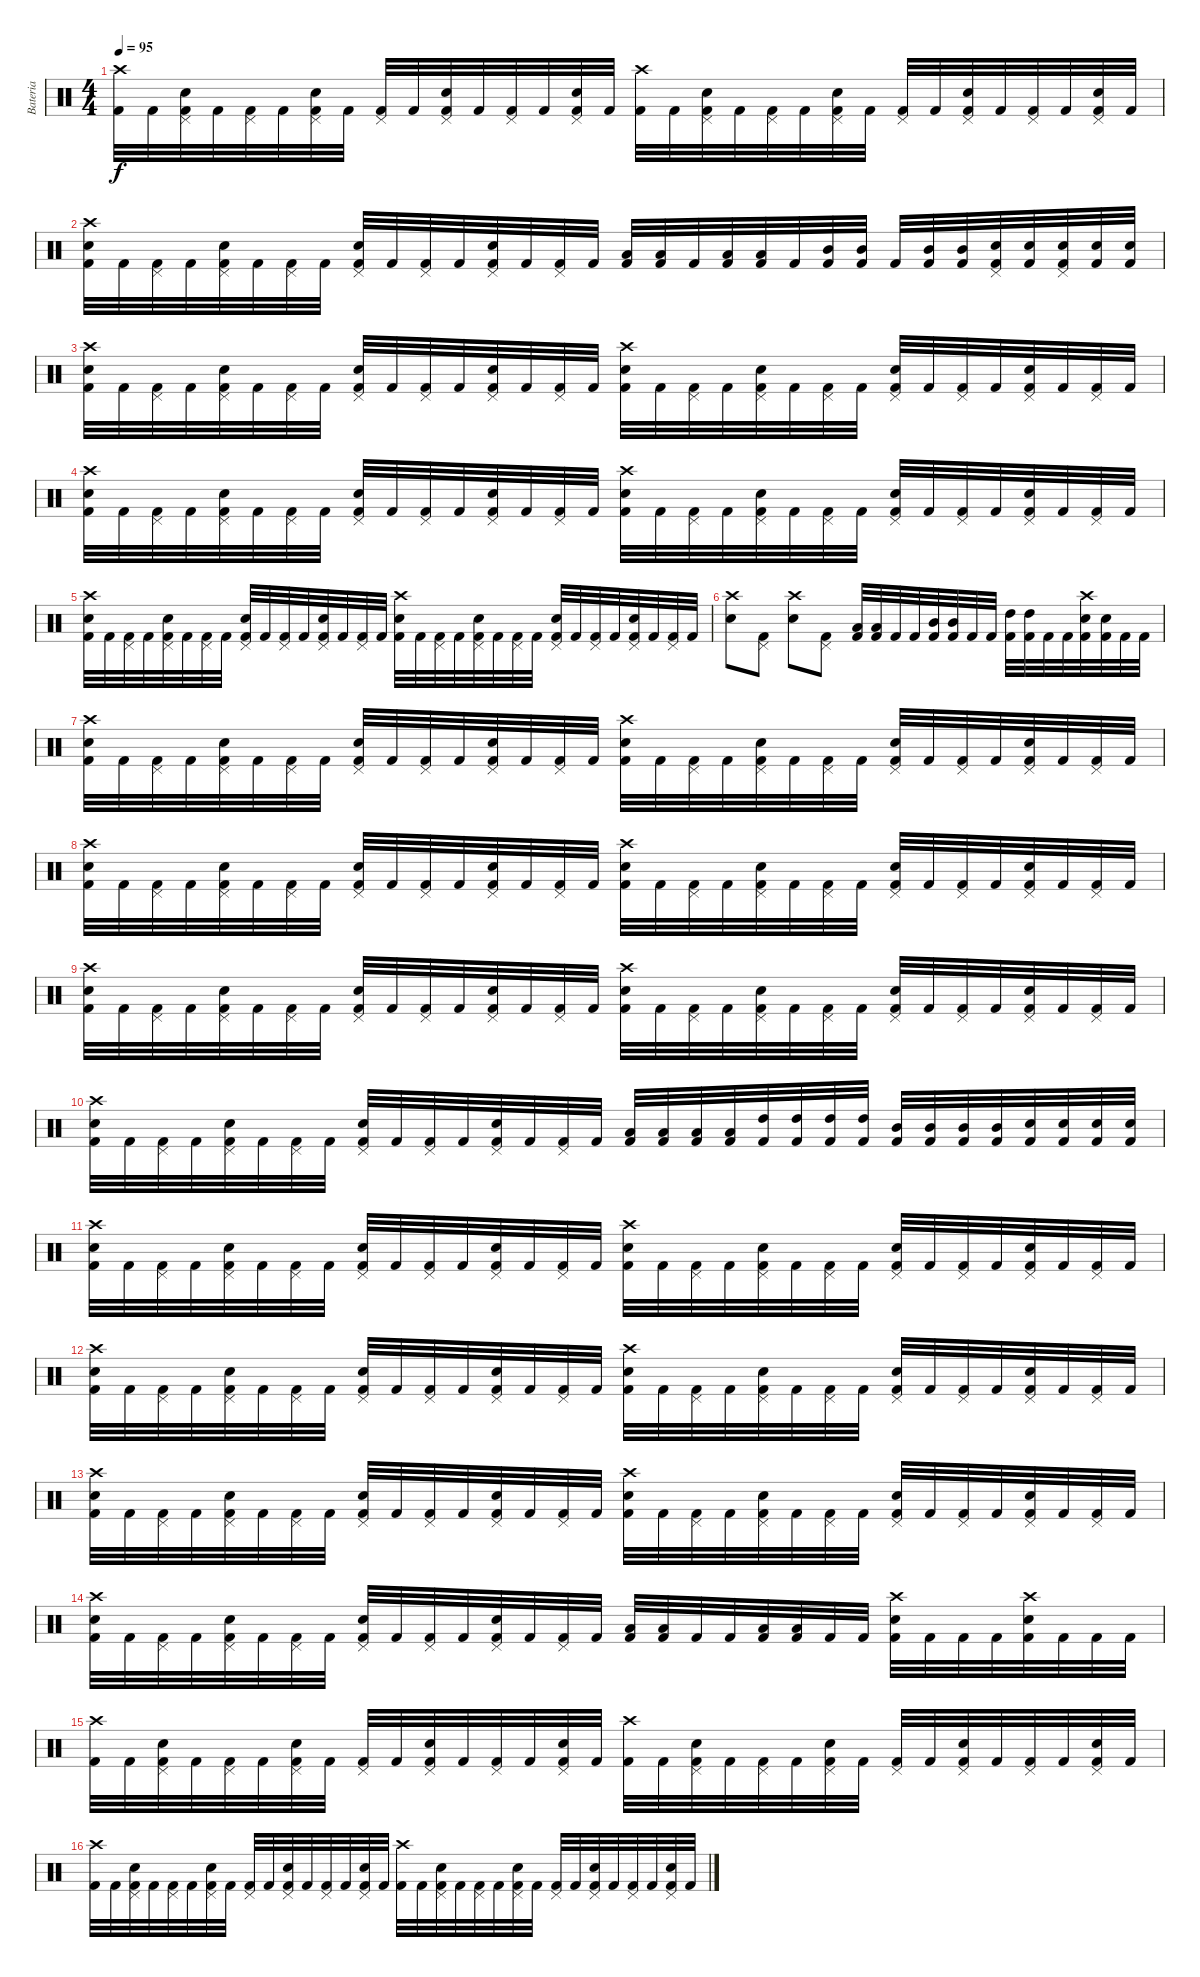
\track ("Bateria" "Bateria") {instrument percussion}
\staff {score}
\articulation defaults
\ts (4 4)
\tempo 95
\clef neutral
\ks c
("Crash high (hit)" "Kick (hit) 2").32{dy f} "Kick (hit) 2".32 ("Pedal Hi-Hat (hit)" "Electric Snare (hit)" "Kick (hit) 2").32 "Kick (hit) 2".32 ("Pedal Hi-Hat (hit)" "Kick (hit) 2").32 "Kick (hit) 2".32 ("Pedal Hi-Hat (hit)" "Electric Snare (hit)" "Kick (hit) 2").32 "Kick (hit) 2".32 ("Pedal Hi-Hat (hit)" "Kick (hit) 2").32 "Kick (hit) 2".32 ("Pedal Hi-Hat (hit)" "Electric Snare (hit)" "Kick (hit) 2").32 "Kick (hit) 2".32 ("Pedal Hi-Hat (hit)" "Kick (hit) 2").32 "Kick (hit) 2".32 ("Pedal Hi-Hat (hit)" "Electric Snare (hit)" "Kick (hit) 2").32 "Kick (hit) 2".32 ("Crash high (hit)" "Kick (hit) 2").32 "Kick (hit) 2".32 ("Pedal Hi-Hat (hit)" "Electric Snare (hit)" "Kick (hit) 2").32 "Kick (hit) 2".32 ("Pedal Hi-Hat (hit)" "Kick (hit) 2").32 "Kick (hit) 2".32 ("Pedal Hi-Hat (hit)" "Electric Snare (hit)" "Kick (hit) 2").32 "Kick (hit) 2".32 ("Pedal Hi-Hat (hit)" "Kick (hit) 2").32 "Kick (hit) 2".32 ("Pedal Hi-Hat (hit)" "Electric Snare (hit)" "Kick (hit) 2").32 "Kick (hit) 2".32 ("Pedal Hi-Hat (hit)" "Kick (hit) 2").32 "Kick (hit) 2".32 ("Pedal Hi-Hat (hit)" "Electric Snare (hit)" "Kick (hit) 2").32 "Kick (hit) 2".32 |
("Crash high (hit)" "Electric Snare (hit)" "Kick (hit) 2").32 "Kick (hit) 2".32 ("Pedal Hi-Hat (hit)" "Kick (hit) 2").32 "Kick (hit) 2".32 ("Pedal Hi-Hat (hit)" "Electric Snare (hit)" "Kick (hit) 2").32 "Kick (hit) 2".32 ("Pedal Hi-Hat (hit)" "Kick (hit) 2").32 "Kick (hit) 2".32 ("Pedal Hi-Hat (hit)" "Electric Snare (hit)" "Kick (hit) 2").32 "Kick (hit) 2".32 ("Pedal Hi-Hat (hit)" "Kick (hit) 2").32 "Kick (hit) 2".32 ("Pedal Hi-Hat (hit)" "Electric Snare (hit)" "Kick (hit) 2").32 "Kick (hit) 2".32 ("Pedal Hi-Hat (hit)" "Kick (hit) 2").32 "Kick (hit) 2".32 ("Low Tom (hit)" "Kick (hit) 2").32 ("Low Tom (hit)" "Kick (hit) 2").32 "Kick (hit) 2".32 ("Low Tom (hit)" "Kick (hit) 2").32 ("Low Tom (hit)" "Kick (hit) 2").32 "Kick (hit) 2".32 ("Mid Tom (hit)" "Kick (hit) 2").32 ("Mid Tom (hit)" "Kick (hit) 2").32 "Kick (hit) 2".32 ("Mid Tom (hit)" "Kick (hit) 2").32 ("Mid Tom (hit)" "Kick (hit) 2").32 ("Pedal Hi-Hat (hit)" "Electric Snare (hit)" "Kick (hit) 2").32 ("Electric Snare (hit)" "Kick (hit) 2").32 ("Pedal Hi-Hat (hit)" "Electric Snare (hit)" "Kick (hit) 2").32 ("Electric Snare (hit)" "Kick (hit) 2").32 ("Electric Snare (hit)" "Kick (hit) 2").32 |
("Crash high (hit)" "Electric Snare (hit)" "Kick (hit) 2").32 "Kick (hit) 2".32 ("Pedal Hi-Hat (hit)" "Kick (hit) 2").32 "Kick (hit) 2".32 ("Pedal Hi-Hat (hit)" "Electric Snare (hit)" "Kick (hit) 2").32 "Kick (hit) 2".32 ("Pedal Hi-Hat (hit)" "Kick (hit) 2").32 "Kick (hit) 2".32 ("Pedal Hi-Hat (hit)" "Electric Snare (hit)" "Kick (hit) 2").32 "Kick (hit) 2".32 ("Pedal Hi-Hat (hit)" "Kick (hit) 2").32 "Kick (hit) 2".32 ("Pedal Hi-Hat (hit)" "Electric Snare (hit)" "Kick (hit) 2").32 "Kick (hit) 2".32 ("Pedal Hi-Hat (hit)" "Kick (hit) 2").32 "Kick (hit) 2".32 ("Crash high (hit)" "Electric Snare (hit)" "Kick (hit) 2").32 "Kick (hit) 2".32 ("Pedal Hi-Hat (hit)" "Kick (hit) 2").32 "Kick (hit) 2".32 ("Pedal Hi-Hat (hit)" "Electric Snare (hit)" "Kick (hit) 2").32 "Kick (hit) 2".32 ("Pedal Hi-Hat (hit)" "Kick (hit) 2").32 "Kick (hit) 2".32 ("Pedal Hi-Hat (hit)" "Electric Snare (hit)" "Kick (hit) 2").32 "Kick (hit) 2".32 ("Pedal Hi-Hat (hit)" "Kick (hit) 2").32 "Kick (hit) 2".32 ("Pedal Hi-Hat (hit)" "Electric Snare (hit)" "Kick (hit) 2").32 "Kick (hit) 2".32 ("Pedal Hi-Hat (hit)" "Kick (hit) 2").32 "Kick (hit) 2".32 |
("Crash high (hit)" "Electric Snare (hit)" "Kick (hit) 2").32 "Kick (hit) 2".32 ("Pedal Hi-Hat (hit)" "Kick (hit) 2").32 "Kick (hit) 2".32 ("Pedal Hi-Hat (hit)" "Electric Snare (hit)" "Kick (hit) 2").32 "Kick (hit) 2".32 ("Pedal Hi-Hat (hit)" "Kick (hit) 2").32 "Kick (hit) 2".32 ("Pedal Hi-Hat (hit)" "Electric Snare (hit)" "Kick (hit) 2").32 "Kick (hit) 2".32 ("Pedal Hi-Hat (hit)" "Kick (hit) 2").32 "Kick (hit) 2".32 ("Pedal Hi-Hat (hit)" "Electric Snare (hit)" "Kick (hit) 2").32 "Kick (hit) 2".32 ("Pedal Hi-Hat (hit)" "Kick (hit) 2").32 "Kick (hit) 2".32 ("Crash high (hit)" "Electric Snare (hit)" "Kick (hit) 2").32 "Kick (hit) 2".32 ("Pedal Hi-Hat (hit)" "Kick (hit) 2").32 "Kick (hit) 2".32 ("Pedal Hi-Hat (hit)" "Electric Snare (hit)" "Kick (hit) 2").32 "Kick (hit) 2".32 ("Pedal Hi-Hat (hit)" "Kick (hit) 2").32 "Kick (hit) 2".32 ("Pedal Hi-Hat (hit)" "Electric Snare (hit)" "Kick (hit) 2").32 "Kick (hit) 2".32 ("Pedal Hi-Hat (hit)" "Kick (hit) 2").32 "Kick (hit) 2".32 ("Pedal Hi-Hat (hit)" "Electric Snare (hit)" "Kick (hit) 2").32 "Kick (hit) 2".32 ("Pedal Hi-Hat (hit)" "Kick (hit) 2").32 "Kick (hit) 2".32 |
("Crash high (hit)" "Electric Snare (hit)" "Kick (hit) 2").32 "Kick (hit) 2".32 ("Pedal Hi-Hat (hit)" "Kick (hit) 2").32 "Kick (hit) 2".32 ("Pedal Hi-Hat (hit)" "Electric Snare (hit)" "Kick (hit) 2").32 "Kick (hit) 2".32 ("Pedal Hi-Hat (hit)" "Kick (hit) 2").32 "Kick (hit) 2".32 ("Pedal Hi-Hat (hit)" "Electric Snare (hit)" "Kick (hit) 2").32 "Kick (hit) 2".32 ("Pedal Hi-Hat (hit)" "Kick (hit) 2").32 "Kick (hit) 2".32 ("Pedal Hi-Hat (hit)" "Electric Snare (hit)" "Kick (hit) 2").32 "Kick (hit) 2".32 ("Pedal Hi-Hat (hit)" "Kick (hit) 2").32 "Kick (hit) 2".32 ("Crash high (hit)" "Electric Snare (hit)" "Kick (hit) 2").32 "Kick (hit) 2".32 ("Pedal Hi-Hat (hit)" "Kick (hit) 2").32 "Kick (hit) 2".32 ("Pedal Hi-Hat (hit)" "Electric Snare (hit)" "Kick (hit) 2").32 "Kick (hit) 2".32 ("Pedal Hi-Hat (hit)" "Kick (hit) 2").32 "Kick (hit) 2".32 ("Pedal Hi-Hat (hit)" "Electric Snare (hit)" "Kick (hit) 2").32 "Kick (hit) 2".32 ("Pedal Hi-Hat (hit)" "Kick (hit) 2").32 "Kick (hit) 2".32 ("Pedal Hi-Hat (hit)" "Electric Snare (hit)" "Kick (hit) 2").32 "Kick (hit) 2".32 ("Pedal Hi-Hat (hit)" "Kick (hit) 2").32 "Kick (hit) 2".32 |
("Crash high (hit)" "Electric Snare (hit)").8 ("Pedal Hi-Hat (hit)" "Kick (hit) 2").8 ("Crash high (hit)" "Electric Snare (hit)").8 ("Pedal Hi-Hat (hit)" "Kick (hit) 2").8 ("Low Tom (hit)" "Kick (hit) 2").32 ("Low Tom (hit)" "Kick (hit) 2").32 "Kick (hit) 2".32 "Kick (hit) 2".32 ("Mid Tom (hit)" "Kick (hit) 2").32 ("Mid Tom (hit)" "Kick (hit) 2").32 "Kick (hit) 2".32 "Kick (hit) 2".32 ("High Tom (hit)" "Kick (hit) 2").32 ("High Tom (hit)" "Kick (hit) 2").32 "Kick (hit) 2".32 "Kick (hit) 2".32 ("Crash high (hit)" "Electric Snare (hit)" "Kick (hit) 2").32 ("Electric Snare (hit)" "Kick (hit) 2").32 "Kick (hit) 2".32 "Kick (hit) 2".32 |
("Crash high (hit)" "Electric Snare (hit)" "Kick (hit) 2").32 "Kick (hit) 2".32 ("Pedal Hi-Hat (hit)" "Kick (hit) 2").32 "Kick (hit) 2".32 ("Pedal Hi-Hat (hit)" "Electric Snare (hit)" "Kick (hit) 2").32 "Kick (hit) 2".32 ("Pedal Hi-Hat (hit)" "Kick (hit) 2").32 "Kick (hit) 2".32 ("Pedal Hi-Hat (hit)" "Electric Snare (hit)" "Kick (hit) 2").32 "Kick (hit) 2".32 ("Pedal Hi-Hat (hit)" "Kick (hit) 2").32 "Kick (hit) 2".32 ("Pedal Hi-Hat (hit)" "Electric Snare (hit)" "Kick (hit) 2").32 "Kick (hit) 2".32 ("Pedal Hi-Hat (hit)" "Kick (hit) 2").32 "Kick (hit) 2".32 ("Crash high (hit)" "Electric Snare (hit)" "Kick (hit) 2").32 "Kick (hit) 2".32 ("Pedal Hi-Hat (hit)" "Kick (hit) 2").32 "Kick (hit) 2".32 ("Pedal Hi-Hat (hit)" "Electric Snare (hit)" "Kick (hit) 2").32 "Kick (hit) 2".32 ("Pedal Hi-Hat (hit)" "Kick (hit) 2").32 "Kick (hit) 2".32 ("Pedal Hi-Hat (hit)" "Electric Snare (hit)" "Kick (hit) 2").32 "Kick (hit) 2".32 ("Pedal Hi-Hat (hit)" "Kick (hit) 2").32 "Kick (hit) 2".32 ("Pedal Hi-Hat (hit)" "Electric Snare (hit)" "Kick (hit) 2").32 "Kick (hit) 2".32 ("Pedal Hi-Hat (hit)" "Kick (hit) 2").32 "Kick (hit) 2".32 |
("Crash high (hit)" "Electric Snare (hit)" "Kick (hit) 2").32 "Kick (hit) 2".32 ("Pedal Hi-Hat (hit)" "Kick (hit) 2").32 "Kick (hit) 2".32 ("Pedal Hi-Hat (hit)" "Electric Snare (hit)" "Kick (hit) 2").32 "Kick (hit) 2".32 ("Pedal Hi-Hat (hit)" "Kick (hit) 2").32 "Kick (hit) 2".32 ("Pedal Hi-Hat (hit)" "Electric Snare (hit)" "Kick (hit) 2").32 "Kick (hit) 2".32 ("Pedal Hi-Hat (hit)" "Kick (hit) 2").32 "Kick (hit) 2".32 ("Pedal Hi-Hat (hit)" "Electric Snare (hit)" "Kick (hit) 2").32 "Kick (hit) 2".32 ("Pedal Hi-Hat (hit)" "Kick (hit) 2").32 "Kick (hit) 2".32 ("Crash high (hit)" "Electric Snare (hit)" "Kick (hit) 2").32 "Kick (hit) 2".32 ("Pedal Hi-Hat (hit)" "Kick (hit) 2").32 "Kick (hit) 2".32 ("Pedal Hi-Hat (hit)" "Electric Snare (hit)" "Kick (hit) 2").32 "Kick (hit) 2".32 ("Pedal Hi-Hat (hit)" "Kick (hit) 2").32 "Kick (hit) 2".32 ("Pedal Hi-Hat (hit)" "Electric Snare (hit)" "Kick (hit) 2").32 "Kick (hit) 2".32 ("Pedal Hi-Hat (hit)" "Kick (hit) 2").32 "Kick (hit) 2".32 ("Pedal Hi-Hat (hit)" "Electric Snare (hit)" "Kick (hit) 2").32 "Kick (hit) 2".32 ("Pedal Hi-Hat (hit)" "Kick (hit) 2").32 "Kick (hit) 2".32 |
("Crash high (hit)" "Electric Snare (hit)" "Kick (hit) 2").32 "Kick (hit) 2".32 ("Pedal Hi-Hat (hit)" "Kick (hit) 2").32 "Kick (hit) 2".32 ("Pedal Hi-Hat (hit)" "Electric Snare (hit)" "Kick (hit) 2").32 "Kick (hit) 2".32 ("Pedal Hi-Hat (hit)" "Kick (hit) 2").32 "Kick (hit) 2".32 ("Pedal Hi-Hat (hit)" "Electric Snare (hit)" "Kick (hit) 2").32 "Kick (hit) 2".32 ("Pedal Hi-Hat (hit)" "Kick (hit) 2").32 "Kick (hit) 2".32 ("Pedal Hi-Hat (hit)" "Electric Snare (hit)" "Kick (hit) 2").32 "Kick (hit) 2".32 ("Pedal Hi-Hat (hit)" "Kick (hit) 2").32 "Kick (hit) 2".32 ("Crash high (hit)" "Electric Snare (hit)" "Kick (hit) 2").32 "Kick (hit) 2".32 ("Pedal Hi-Hat (hit)" "Kick (hit) 2").32 "Kick (hit) 2".32 ("Pedal Hi-Hat (hit)" "Electric Snare (hit)" "Kick (hit) 2").32 "Kick (hit) 2".32 ("Pedal Hi-Hat (hit)" "Kick (hit) 2").32 "Kick (hit) 2".32 ("Pedal Hi-Hat (hit)" "Electric Snare (hit)" "Kick (hit) 2").32 "Kick (hit) 2".32 ("Pedal Hi-Hat (hit)" "Kick (hit) 2").32 "Kick (hit) 2".32 ("Pedal Hi-Hat (hit)" "Electric Snare (hit)" "Kick (hit) 2").32 "Kick (hit) 2".32 ("Pedal Hi-Hat (hit)" "Kick (hit) 2").32 "Kick (hit) 2".32 |
("Crash high (hit)" "Electric Snare (hit)" "Kick (hit) 2").32 "Kick (hit) 2".32 ("Pedal Hi-Hat (hit)" "Kick (hit) 2").32 "Kick (hit) 2".32 ("Pedal Hi-Hat (hit)" "Electric Snare (hit)" "Kick (hit) 2").32 "Kick (hit) 2".32 ("Pedal Hi-Hat (hit)" "Kick (hit) 2").32 "Kick (hit) 2".32 ("Pedal Hi-Hat (hit)" "Electric Snare (hit)" "Kick (hit) 2").32 "Kick (hit) 2".32 ("Pedal Hi-Hat (hit)" "Kick (hit) 2").32 "Kick (hit) 2".32 ("Pedal Hi-Hat (hit)" "Electric Snare (hit)" "Kick (hit) 2").32 "Kick (hit) 2".32 ("Pedal Hi-Hat (hit)" "Kick (hit) 2").32 "Kick (hit) 2".32 ("Low Tom (hit)" "Kick (hit) 2").32 ("Low Tom (hit)" "Kick (hit) 2").32 ("Low Tom (hit)" "Kick (hit) 2").32 ("Low Tom (hit)" "Kick (hit) 2").32 ("High Tom (hit)" "Kick (hit) 2").32 ("High Tom (hit)" "Kick (hit) 2").32 ("High Tom (hit)" "Kick (hit) 2").32 ("High Tom (hit)" "Kick (hit) 2").32 ("Mid Tom (hit)" "Kick (hit) 2").32 ("Mid Tom (hit)" "Kick (hit) 2").32 ("Mid Tom (hit)" "Kick (hit) 2").32 ("Mid Tom (hit)" "Kick (hit) 2").32 ("Electric Snare (hit)" "Kick (hit) 2").32 ("Electric Snare (hit)" "Kick (hit) 2").32 ("Electric Snare (hit)" "Kick (hit) 2").32 ("Electric Snare (hit)" "Kick (hit) 2").32 |
("Crash high (hit)" "Electric Snare (hit)" "Kick (hit) 2").32 "Kick (hit) 2".32 ("Pedal Hi-Hat (hit)" "Kick (hit) 2").32 "Kick (hit) 2".32 ("Pedal Hi-Hat (hit)" "Electric Snare (hit)" "Kick (hit) 2").32 "Kick (hit) 2".32 ("Pedal Hi-Hat (hit)" "Kick (hit) 2").32 "Kick (hit) 2".32 ("Pedal Hi-Hat (hit)" "Electric Snare (hit)" "Kick (hit) 2").32 "Kick (hit) 2".32 ("Pedal Hi-Hat (hit)" "Kick (hit) 2").32 "Kick (hit) 2".32 ("Pedal Hi-Hat (hit)" "Electric Snare (hit)" "Kick (hit) 2").32 "Kick (hit) 2".32 ("Pedal Hi-Hat (hit)" "Kick (hit) 2").32 "Kick (hit) 2".32 ("Crash high (hit)" "Electric Snare (hit)" "Kick (hit) 2").32 "Kick (hit) 2".32 ("Pedal Hi-Hat (hit)" "Kick (hit) 2").32 "Kick (hit) 2".32 ("Pedal Hi-Hat (hit)" "Electric Snare (hit)" "Kick (hit) 2").32 "Kick (hit) 2".32 ("Pedal Hi-Hat (hit)" "Kick (hit) 2").32 "Kick (hit) 2".32 ("Pedal Hi-Hat (hit)" "Electric Snare (hit)" "Kick (hit) 2").32 "Kick (hit) 2".32 ("Pedal Hi-Hat (hit)" "Kick (hit) 2").32 "Kick (hit) 2".32 ("Pedal Hi-Hat (hit)" "Electric Snare (hit)" "Kick (hit) 2").32 "Kick (hit) 2".32 ("Pedal Hi-Hat (hit)" "Kick (hit) 2").32 "Kick (hit) 2".32 |
("Crash high (hit)" "Electric Snare (hit)" "Kick (hit) 2").32 "Kick (hit) 2".32 ("Pedal Hi-Hat (hit)" "Kick (hit) 2").32 "Kick (hit) 2".32 ("Pedal Hi-Hat (hit)" "Electric Snare (hit)" "Kick (hit) 2").32 "Kick (hit) 2".32 ("Pedal Hi-Hat (hit)" "Kick (hit) 2").32 "Kick (hit) 2".32 ("Pedal Hi-Hat (hit)" "Electric Snare (hit)" "Kick (hit) 2").32 "Kick (hit) 2".32 ("Pedal Hi-Hat (hit)" "Kick (hit) 2").32 "Kick (hit) 2".32 ("Pedal Hi-Hat (hit)" "Electric Snare (hit)" "Kick (hit) 2").32 "Kick (hit) 2".32 ("Pedal Hi-Hat (hit)" "Kick (hit) 2").32 "Kick (hit) 2".32 ("Crash high (hit)" "Electric Snare (hit)" "Kick (hit) 2").32 "Kick (hit) 2".32 ("Pedal Hi-Hat (hit)" "Kick (hit) 2").32 "Kick (hit) 2".32 ("Pedal Hi-Hat (hit)" "Electric Snare (hit)" "Kick (hit) 2").32 "Kick (hit) 2".32 ("Pedal Hi-Hat (hit)" "Kick (hit) 2").32 "Kick (hit) 2".32 ("Pedal Hi-Hat (hit)" "Electric Snare (hit)" "Kick (hit) 2").32 "Kick (hit) 2".32 ("Pedal Hi-Hat (hit)" "Kick (hit) 2").32 "Kick (hit) 2".32 ("Pedal Hi-Hat (hit)" "Electric Snare (hit)" "Kick (hit) 2").32 "Kick (hit) 2".32 ("Pedal Hi-Hat (hit)" "Kick (hit) 2").32 "Kick (hit) 2".32 |
("Crash high (hit)" "Electric Snare (hit)" "Kick (hit) 2").32 "Kick (hit) 2".32 ("Pedal Hi-Hat (hit)" "Kick (hit) 2").32 "Kick (hit) 2".32 ("Pedal Hi-Hat (hit)" "Electric Snare (hit)" "Kick (hit) 2").32 "Kick (hit) 2".32 ("Pedal Hi-Hat (hit)" "Kick (hit) 2").32 "Kick (hit) 2".32 ("Pedal Hi-Hat (hit)" "Electric Snare (hit)" "Kick (hit) 2").32 "Kick (hit) 2".32 ("Pedal Hi-Hat (hit)" "Kick (hit) 2").32 "Kick (hit) 2".32 ("Pedal Hi-Hat (hit)" "Electric Snare (hit)" "Kick (hit) 2").32 "Kick (hit) 2".32 ("Pedal Hi-Hat (hit)" "Kick (hit) 2").32 "Kick (hit) 2".32 ("Crash high (hit)" "Electric Snare (hit)" "Kick (hit) 2").32 "Kick (hit) 2".32 ("Pedal Hi-Hat (hit)" "Kick (hit) 2").32 "Kick (hit) 2".32 ("Pedal Hi-Hat (hit)" "Electric Snare (hit)" "Kick (hit) 2").32 "Kick (hit) 2".32 ("Pedal Hi-Hat (hit)" "Kick (hit) 2").32 "Kick (hit) 2".32 ("Pedal Hi-Hat (hit)" "Electric Snare (hit)" "Kick (hit) 2").32 "Kick (hit) 2".32 ("Pedal Hi-Hat (hit)" "Kick (hit) 2").32 "Kick (hit) 2".32 ("Pedal Hi-Hat (hit)" "Electric Snare (hit)" "Kick (hit) 2").32 "Kick (hit) 2".32 ("Pedal Hi-Hat (hit)" "Kick (hit) 2").32 "Kick (hit) 2".32 |
("Crash high (hit)" "Electric Snare (hit)" "Kick (hit) 2").32 "Kick (hit) 2".32 ("Pedal Hi-Hat (hit)" "Kick (hit) 2").32 "Kick (hit) 2".32 ("Pedal Hi-Hat (hit)" "Electric Snare (hit)" "Kick (hit) 2").32 "Kick (hit) 2".32 ("Pedal Hi-Hat (hit)" "Kick (hit) 2").32 "Kick (hit) 2".32 ("Pedal Hi-Hat (hit)" "Electric Snare (hit)" "Kick (hit) 2").32 "Kick (hit) 2".32 ("Pedal Hi-Hat (hit)" "Kick (hit) 2").32 "Kick (hit) 2".32 ("Pedal Hi-Hat (hit)" "Electric Snare (hit)" "Kick (hit) 2").32 "Kick (hit) 2".32 ("Pedal Hi-Hat (hit)" "Kick (hit) 2").32 "Kick (hit) 2".32 ("Low Tom (hit)" "Kick (hit) 2").32 ("Low Tom (hit)" "Kick (hit) 2").32 "Kick (hit) 2".32 "Kick (hit) 2".32 ("Low Tom (hit)" "Kick (hit) 2").32 ("Low Tom (hit)" "Kick (hit) 2").32 "Kick (hit) 2".32 "Kick (hit) 2".32 ("Crash high (hit)" "Electric Snare (hit)" "Kick (hit) 2").32 "Kick (hit) 2".32 "Kick (hit) 2".32 "Kick (hit) 2".32 ("Crash high (hit)" "Electric Snare (hit)" "Kick (hit) 2").32 "Kick (hit) 2".32 "Kick (hit) 2".32 "Kick (hit) 2".32 |
("Crash high (hit)" "Kick (hit) 2").32 "Kick (hit) 2".32 ("Pedal Hi-Hat (hit)" "Electric Snare (hit)" "Kick (hit) 2").32 "Kick (hit) 2".32 ("Pedal Hi-Hat (hit)" "Kick (hit) 2").32 "Kick (hit) 2".32 ("Pedal Hi-Hat (hit)" "Electric Snare (hit)" "Kick (hit) 2").32 "Kick (hit) 2".32 ("Pedal Hi-Hat (hit)" "Kick (hit) 2").32 "Kick (hit) 2".32 ("Pedal Hi-Hat (hit)" "Electric Snare (hit)" "Kick (hit) 2").32 "Kick (hit) 2".32 ("Pedal Hi-Hat (hit)" "Kick (hit) 2").32 "Kick (hit) 2".32 ("Pedal Hi-Hat (hit)" "Electric Snare (hit)" "Kick (hit) 2").32 "Kick (hit) 2".32 ("Crash high (hit)" "Kick (hit) 2").32 "Kick (hit) 2".32 ("Pedal Hi-Hat (hit)" "Electric Snare (hit)" "Kick (hit) 2").32 "Kick (hit) 2".32 ("Pedal Hi-Hat (hit)" "Kick (hit) 2").32 "Kick (hit) 2".32 ("Pedal Hi-Hat (hit)" "Electric Snare (hit)" "Kick (hit) 2").32 "Kick (hit) 2".32 ("Pedal Hi-Hat (hit)" "Kick (hit) 2").32 "Kick (hit) 2".32 ("Pedal Hi-Hat (hit)" "Electric Snare (hit)" "Kick (hit) 2").32 "Kick (hit) 2".32 ("Pedal Hi-Hat (hit)" "Kick (hit) 2").32 "Kick (hit) 2".32 ("Pedal Hi-Hat (hit)" "Electric Snare (hit)" "Kick (hit) 2").32 "Kick (hit) 2".32 |
("Crash high (hit)" "Kick (hit) 2").32 "Kick (hit) 2".32 ("Pedal Hi-Hat (hit)" "Electric Snare (hit)" "Kick (hit) 2").32 "Kick (hit) 2".32 ("Pedal Hi-Hat (hit)" "Kick (hit) 2").32 "Kick (hit) 2".32 ("Pedal Hi-Hat (hit)" "Electric Snare (hit)" "Kick (hit) 2").32 "Kick (hit) 2".32 ("Pedal Hi-Hat (hit)" "Kick (hit) 2").32 "Kick (hit) 2".32 ("Pedal Hi-Hat (hit)" "Electric Snare (hit)" "Kick (hit) 2").32 "Kick (hit) 2".32 ("Pedal Hi-Hat (hit)" "Kick (hit) 2").32 "Kick (hit) 2".32 ("Pedal Hi-Hat (hit)" "Electric Snare (hit)" "Kick (hit) 2").32 "Kick (hit) 2".32 ("Crash high (hit)" "Kick (hit) 2").32 "Kick (hit) 2".32 ("Pedal Hi-Hat (hit)" "Electric Snare (hit)" "Kick (hit) 2").32 "Kick (hit) 2".32 ("Pedal Hi-Hat (hit)" "Kick (hit) 2").32 "Kick (hit) 2".32 ("Pedal Hi-Hat (hit)" "Electric Snare (hit)" "Kick (hit) 2").32 "Kick (hit) 2".32 ("Pedal Hi-Hat (hit)" "Kick (hit) 2").32 "Kick (hit) 2".32 ("Pedal Hi-Hat (hit)" "Electric Snare (hit)" "Kick (hit) 2").32 "Kick (hit) 2".32 ("Pedal Hi-Hat (hit)" "Kick (hit) 2").32 "Kick (hit) 2".32 ("Pedal Hi-Hat (hit)" "Electric Snare (hit)" "Kick (hit) 2").32 "Kick (hit) 2".32
